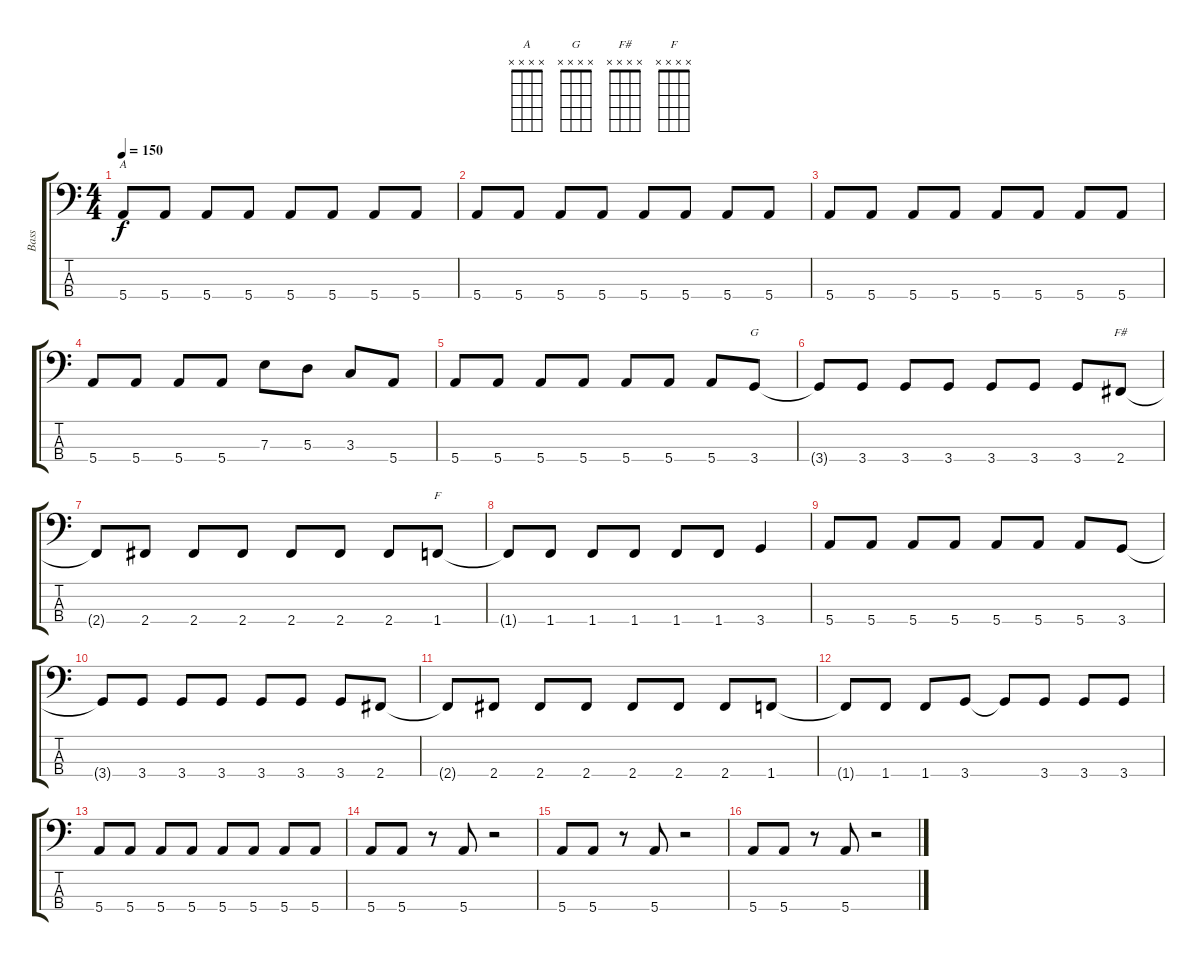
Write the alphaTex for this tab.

\track ("Bass" "Bass") {instrument electricbassfinger}
\staff {score tabs}
\tuning (G2 D2 A1 E1) {hide}
\chord ("A" x x x x) {firstfret 0}
\chord ("G" x x x x) {firstfret 0}
\chord ("F#" x x x x) {firstfret 0}
\chord ("F" x x x x) {firstfret 0}
\ts (4 4)
\tempo 150
\clef f4
\ks c
5.4.8{ch "A" dy f} 5.4.8 5.4.8 5.4.8 5.4.8 5.4.8 5.4.8 5.4.8 |
5.4.8 5.4.8 5.4.8 5.4.8 5.4.8 5.4.8 5.4.8 5.4.8 |
5.4.8 5.4.8 5.4.8 5.4.8 5.4.8 5.4.8 5.4.8 5.4.8 |
5.4.8 5.4.8 5.4.8 5.4.8 7.3.8 5.3.8 3.3.8 5.4.8 |
5.4.8 5.4.8 5.4.8 5.4.8 5.4.8 5.4.8 5.4.8 3.4.8{ch "G"} |
3.4{t}.8 3.4.8 3.4.8 3.4.8 3.4.8 3.4.8 3.4.8 2.4.8{ch "F#"} |
2.4{t}.8 2.4.8 2.4.8 2.4.8 2.4.8 2.4.8 2.4.8 1.4.8{ch "F"} |
1.4{t}.8 1.4.8 1.4.8 1.4.8 1.4.8 1.4.8 3.4.4 |
5.4.8 5.4.8 5.4.8 5.4.8 5.4.8 5.4.8 5.4.8 3.4.8 |
3.4{t}.8 3.4.8 3.4.8 3.4.8 3.4.8 3.4.8 3.4.8 2.4.8 |
2.4{t}.8 2.4.8 2.4.8 2.4.8 2.4.8 2.4.8 2.4.8 1.4.8 |
1.4{t}.8 1.4.8 1.4.8 3.4.8 3.4{t}.8 3.4.8 3.4.8 3.4.8 |
5.4.8 5.4.8 5.4.8 5.4.8 5.4.8 5.4.8 5.4.8 5.4.8 |
5.4.8 5.4.8 r.8 5.4.8 r.2 |
5.4.8 5.4.8 r.8 5.4.8 r.2 |
5.4.8 5.4.8 r.8 5.4.8 r.2
